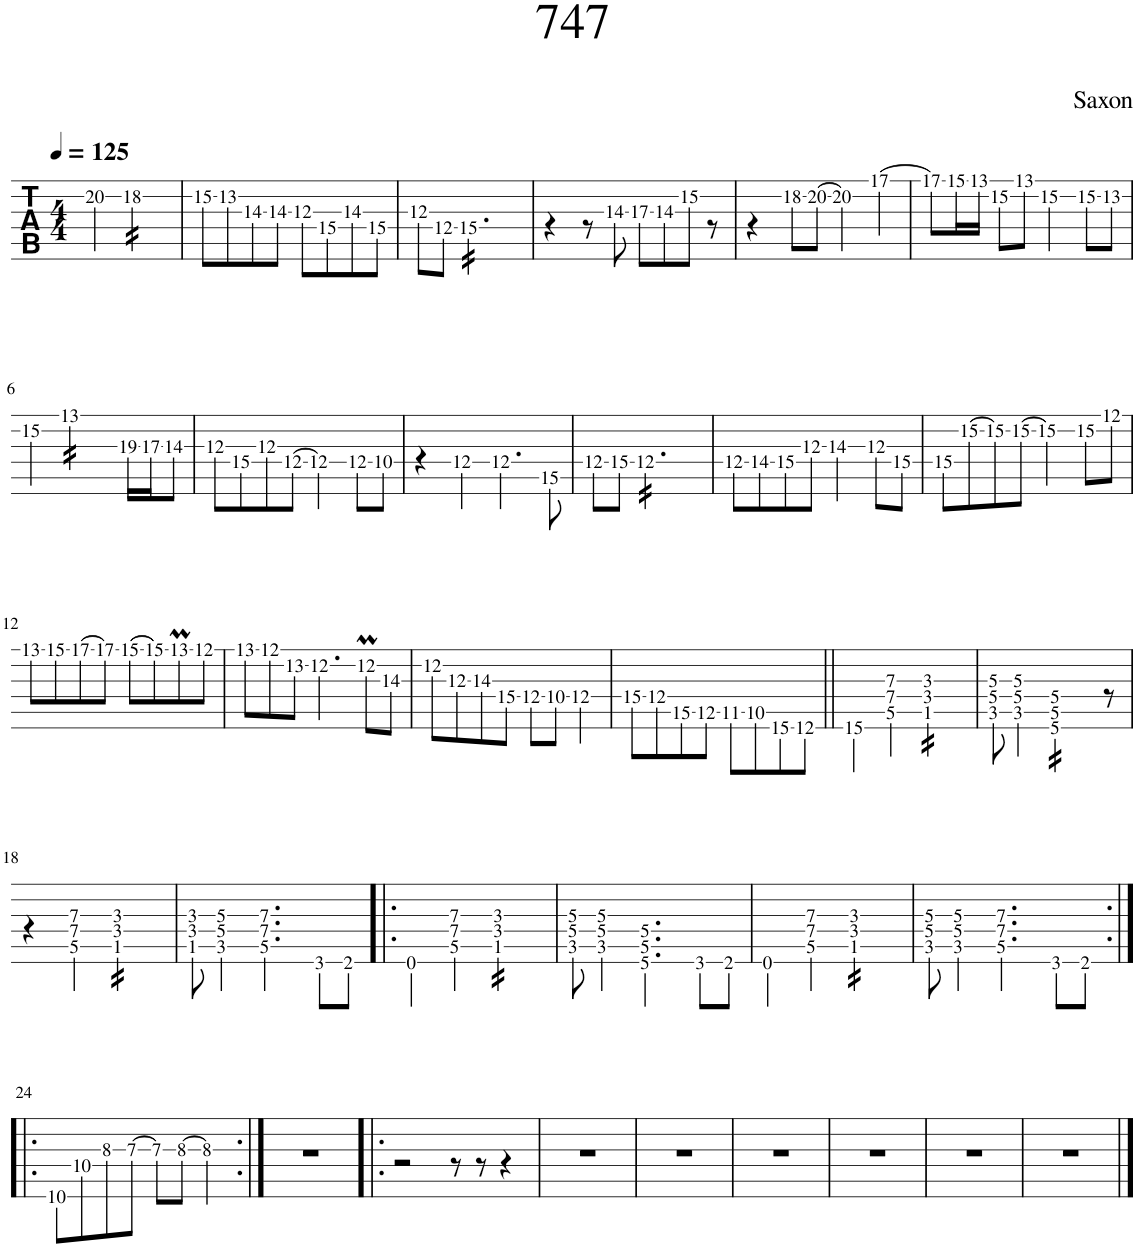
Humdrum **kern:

**kern
*part1
*staff1
*I"Electric Guitar
*I'El. Guit.
*stria6
*
*k[f#c#]
*M4/4
*MM125
=
4gg\
2ff\
=1
8dd\L
8cc\
8a\
8a\J
8g\L
8f\
8a\
8f\J
=2
8g\L
8d\J
2.e#\
=3
4r
8r
8a\
8cc\L
8a\
8dd\J
8r
=4
4r
8ff\L
[8gg\J
4gg\]
[4aa\
=5
8aa\L]
16gg\L
16ff\JJ
8dd\L
8ff\J
4dd\
8dd\L
8cc\J
!!LO:LB:g=z
=6
4dd\
2ff\
16dd\LL
16cc\J
8a\J
=7
8g\L
8f\
8g\
[8d\J
4d\]
8d\L
8c\J
=8
4r
4d\
4.d\
8c\
=9
8d\L
8f\J
2.d\
=10
8d\L
8e\
8f\
8g\J
4a\
8g\L
8f\J
=11
8f\L
[8dd\
8dd\]
[8dd\J
4dd\]
8dd\L
8ee\J
!!LO:LB:g=z
=12
8ff\L
8gg\
[8aa\
8aa\J]
[8gg\L
8gg\]
8ffM\
8ee\J
=13
8ff\L
8ee\
8cc\J
4.b\
8bM\L
8a\J
=14
8b\L
8g\
8a\
8f\J
8d\L
8c\J
4d\
=15
8f\L
8d\
8c\
8A\J
8G#\L
8G\
8F\
8D\J
=16||
4F\
4D\ 4A\ 4d\
2AA#\ 2F\ 2A#\
=17
8C\ 8G\ 8c\
4C\ 4G\ 4c\
2GG\ 2D\ 2G\
8r
!!LO:LB:g=z
=18
4r
4D\ 4A\ 4d\
2AA#\ 2F\ 2A#\
=19
8BB-\ 8F\ 8B-\
4C\ 4G\ 4c\
4.D\ 4.A\ 4.d\
8FF\L
8EE\J
=20!|:
4DD\
4D\ 4A\ 4d\
2AA#\ 2F\ 2A#\
=21
8C\ 8G\ 8c\
4C\ 4G\ 4c\
4.GG\ 4.D\ 4.G\
8FF\L
8EE\J
=22
4DD\
4D\ 4A\ 4d\
2AA#\ 2F\ 2A#\
=23
8BB#\ 8G\ 8B#\
4C\ 4G\ 4c\
4.D\ 4.A\ 4.d\
8FF\L
8EE\J
!!LO:LB:g=z
=24:|!|:
8C\L
8c\
8d#\
[8d\J
8d\L]
[8d#\J
4d#\]
=25:|!
1r
=26!|:
2r
8r
8r
4r
=27
1r
=28
1r
=29
1r
=30
1r
=31
1r
=32
1r
==
*-
